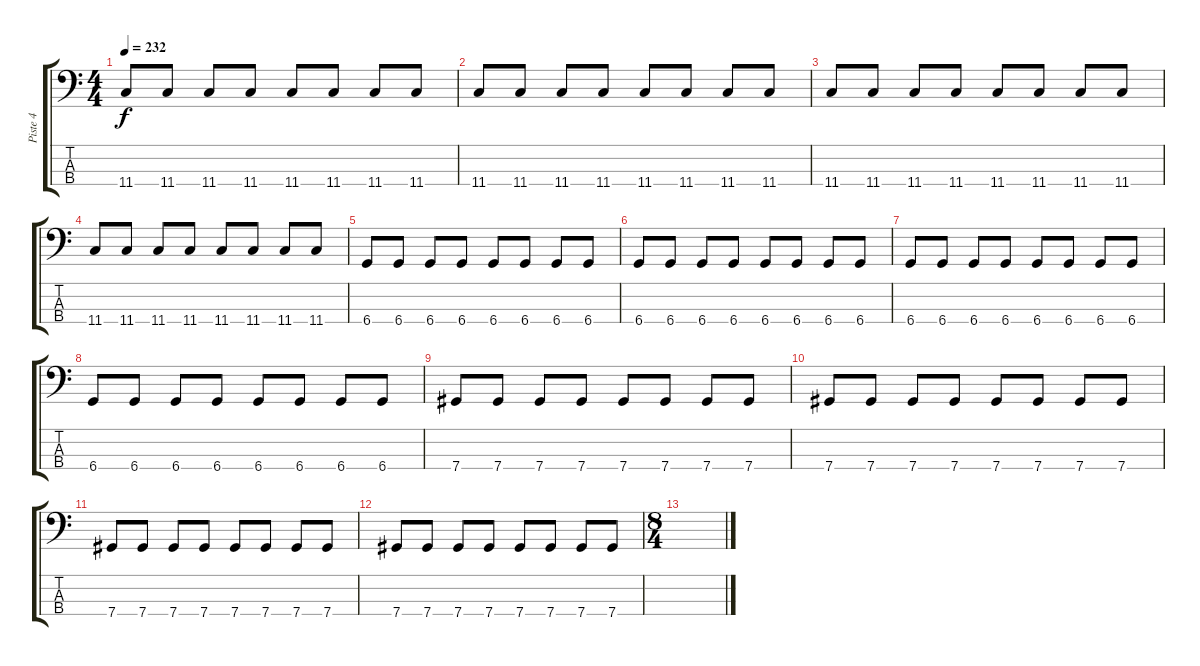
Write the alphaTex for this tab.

\track ("Piste 4" "Piste 4") {instrument electricbassfinger}
\staff {score tabs}
\tuning (Gb2 Db2 Ab1 Db1) {hide}
\ts (4 4)
\tempo 232
\clef f4
\ks c
11.4.8{dy f} 11.4.8 11.4.8 11.4.8 11.4.8 11.4.8 11.4.8 11.4.8 |
11.4.8 11.4.8 11.4.8 11.4.8 11.4.8 11.4.8 11.4.8 11.4.8 |
11.4.8 11.4.8 11.4.8 11.4.8 11.4.8 11.4.8 11.4.8 11.4.8 |
11.4.8 11.4.8 11.4.8 11.4.8 11.4.8 11.4.8 11.4.8 11.4.8 |
6.4.8 6.4.8 6.4.8 6.4.8 6.4.8 6.4.8 6.4.8 6.4.8 |
6.4.8 6.4.8 6.4.8 6.4.8 6.4.8 6.4.8 6.4.8 6.4.8 |
6.4.8 6.4.8 6.4.8 6.4.8 6.4.8 6.4.8 6.4.8 6.4.8 |
6.4.8 6.4.8 6.4.8 6.4.8 6.4.8 6.4.8 6.4.8 6.4.8 |
7.4.8 7.4.8 7.4.8 7.4.8 7.4.8 7.4.8 7.4.8 7.4.8 |
7.4.8 7.4.8 7.4.8 7.4.8 7.4.8 7.4.8 7.4.8 7.4.8 |
7.4.8 7.4.8 7.4.8 7.4.8 7.4.8 7.4.8 7.4.8 7.4.8 |
7.4.8 7.4.8 7.4.8 7.4.8 7.4.8 7.4.8 7.4.8 7.4.8 |
\ts (8 4)
